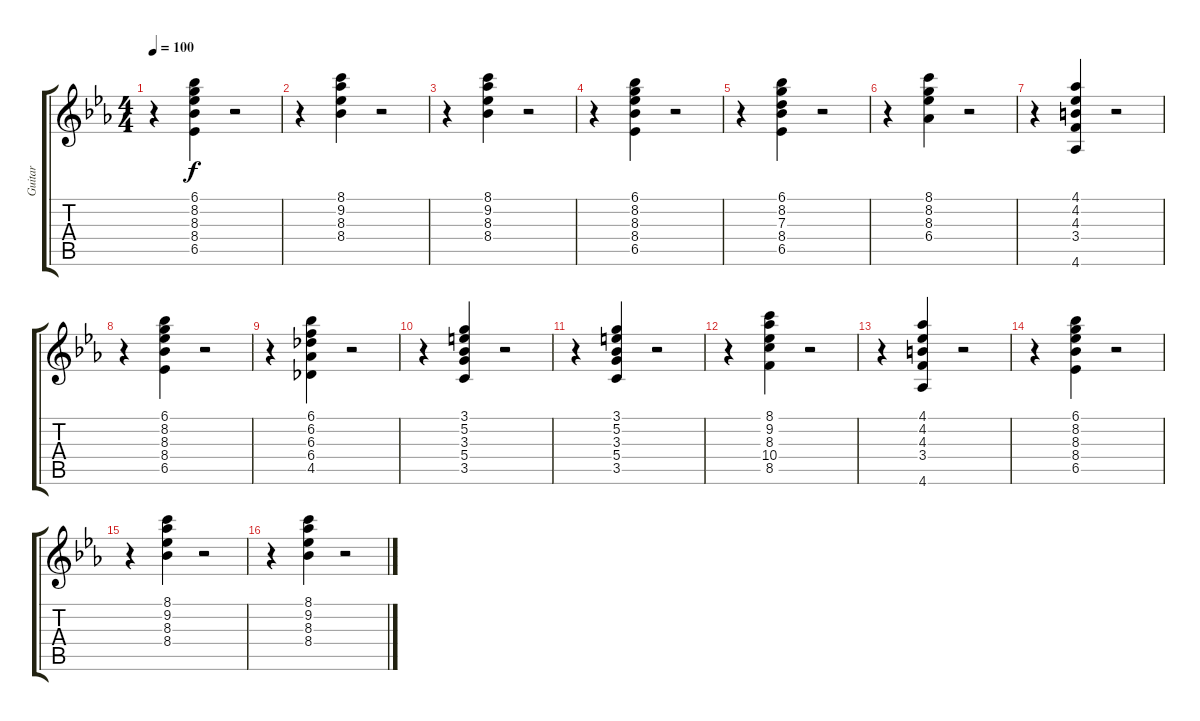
\track ("Guitar" "Guitar") {instrument electricguitarjazz}
\staff {score tabs}
\tuning (E4 B3 G3 D3 A2 E2) {hide}
\ts (4 4)
\tempo 100
\clef g2
\ks eb
r.4{dy f} (6.1 8.2 8.3 8.4 6.5).4 r.2 |
r.4 (8.1 9.2 8.3 8.4).4 r.2 |
r.4 (8.1 9.2 8.3 8.4).4 r.2 |
r.4 (6.1 8.2 8.3 8.4 6.5).4 r.2 |
r.4 (6.1 8.2 7.3 8.4 6.5).4 r.2 |
r.4 (8.1 8.2 8.3 6.4).4 r.2 |
r.4 (4.1 4.2 4.3 3.4 4.6).4 r.2 |
r.4 (6.1 8.2 8.3 8.4 6.5).4 r.2 |
r.4 (6.1 6.2 6.3 6.4 4.5).4 r.2 |
r.4 (3.1 5.2 3.3 5.4 3.5).4 r.2 |
r.4 (3.1 5.2 3.3 5.4 3.5).4 r.2 |
r.4 (8.1 9.2 8.3 10.4 8.5).4 r.2 |
r.4 (4.1 4.2 4.3 3.4 4.6).4 r.2 |
r.4 (6.1 8.2 8.3 8.4 6.5).4 r.2 |
r.4 (8.1 9.2 8.3 8.4).4 r.2 |
r.4 (8.1 9.2 8.3 8.4).4 r.2
